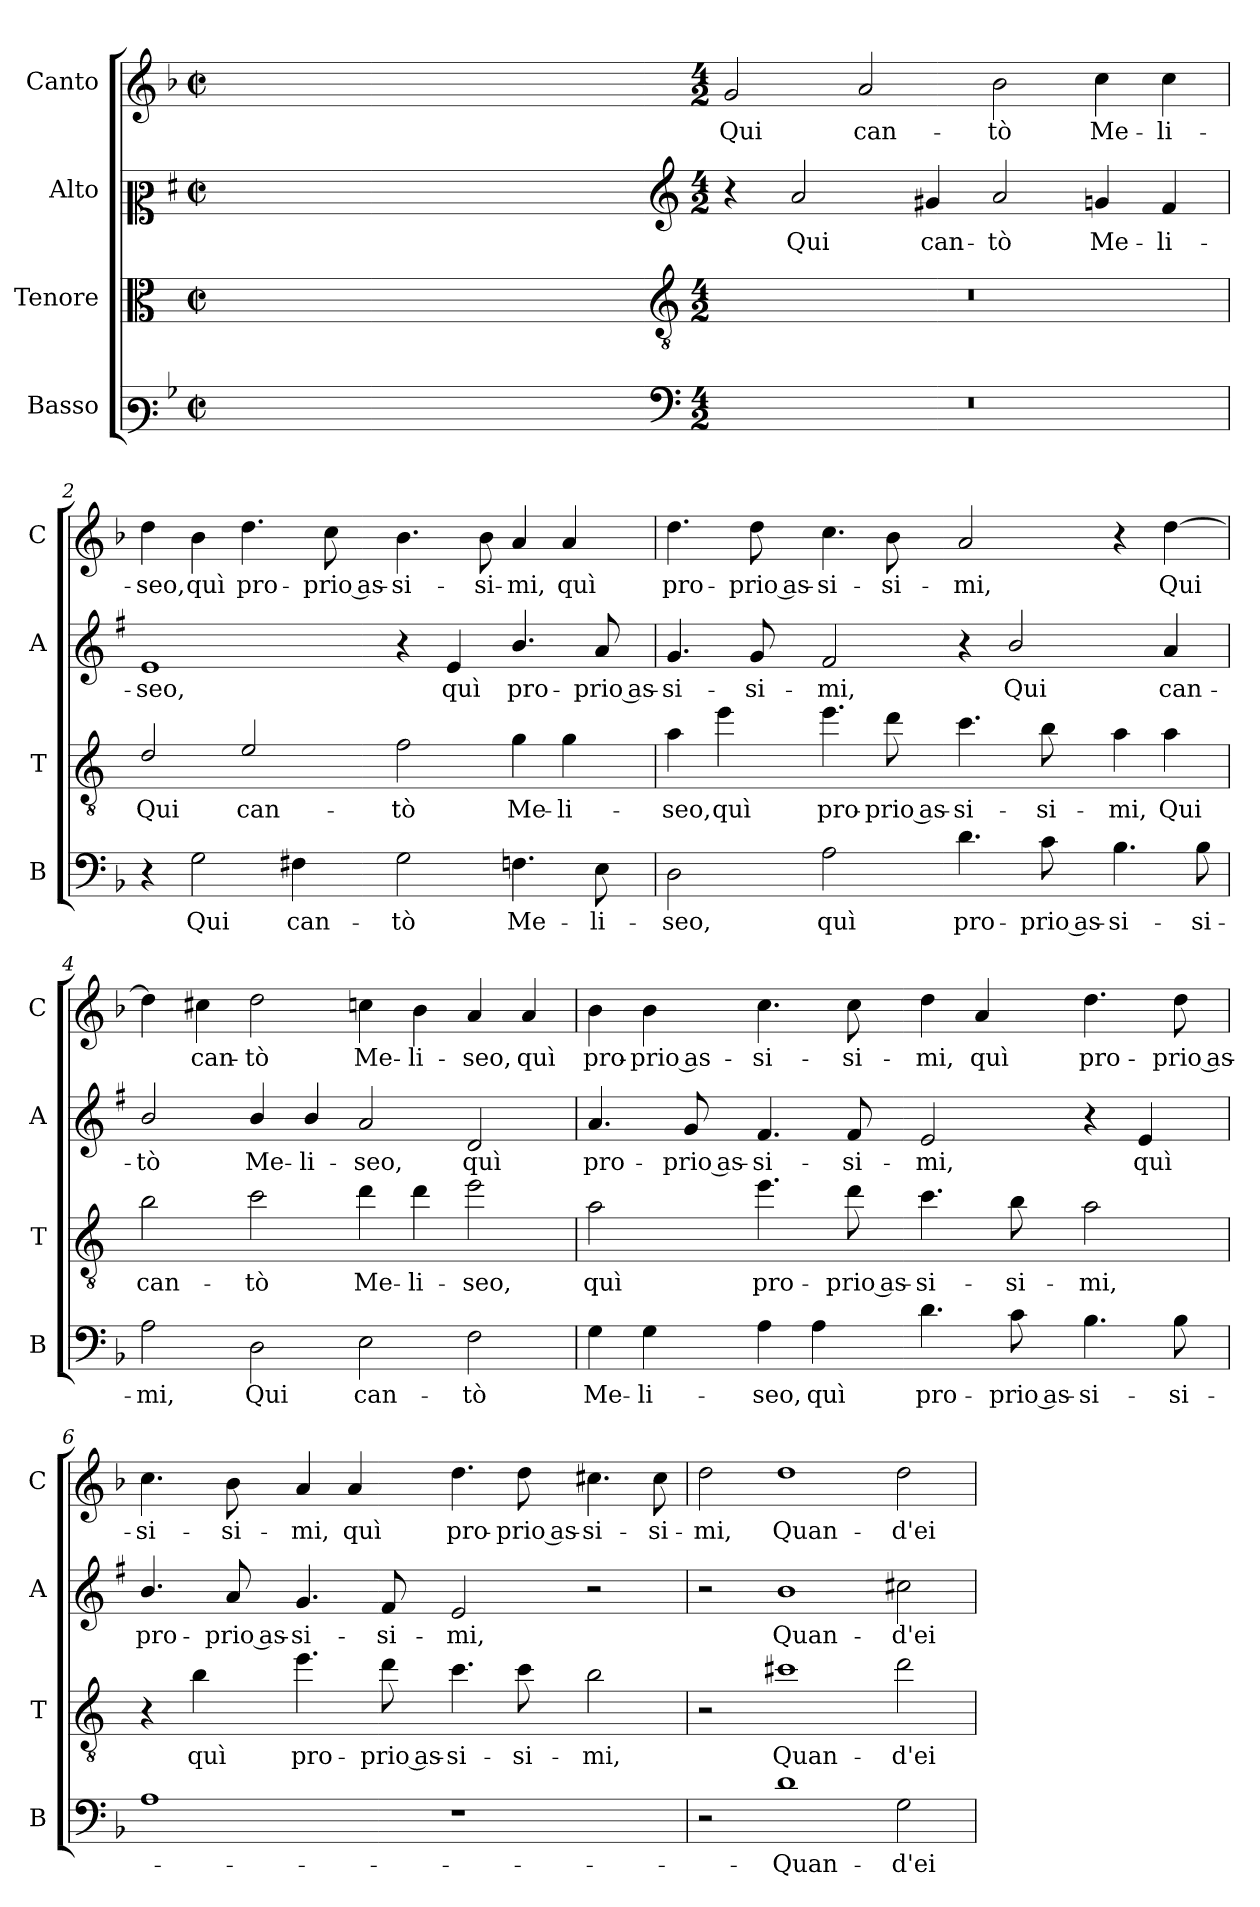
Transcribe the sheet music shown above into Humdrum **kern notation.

**kern	**text	**kern	**text	**kern	**text	**kern	**text
*part4	*part4	*part3	*part3	*part2	*part2	*part1	*part1
*staff4	*staff4	*staff3	*staff3	*staff2	*staff2	*staff1	*staff1
*I"Basso	*	*I"Tenore	*	*I"Alto	*	*I"Canto	*
*I'B	*	*I'T	*	*I'A	*	*I'C	*
*clefF3	*	*clefC3	*	*clefC2	*	*clefG2	*
*	*	*ITrd4c7	*	*ITrd1c2	*	*	*
*k[b-]	*	*k[b-]	*	*k[b-]	*	*k[b-]	*
*F:	*	*F:	*	*F:	*	*F:	*
*M2/2	*	*M2/2	*	*M2/2	*	*M2/2	*
*met(c|)	*	*met(c|)	*	*met(c|)	*	*met(c|)	*
=	=	=	=	=	=	=	=
1ryy	.	1ryy	.	1ryy	.	1ryy	.
=1X-	=1X-	=1X-	=1X-	=1X-	=1X-	=1X-	=1X-
4ryy	.	4ryy	.	4ryy	.	4ryy	.
4ryy	.	4ryy	.	4ryy	.	4ryy	.
4ryy	.	4ryy	.	4ryy	.	4ryy	.
4ryy	.	4ryy	.	4ryy	.	4ryy	.
=1-	=1-	=1-	=1-	=1-	=1-	=1-	=1-
*clefF4	*	*clefGv2	*	*clefG2	*	*	*
*M4/2	*	*M4/2	*	*M4/2	*	*M4/2	*
!	!	!	!	!	!	!	!LO:LY:b
0r	.	0r	.	4r	.	2g/	Qui
!	!	!	!	!	!LO:LY:b	!	!
.	.	.	.	2g/	Qui	.	.
!	!	!	!	!	!	!	!LO:LY:b
.	.	.	.	.	.	2a/	can-
!	!	!	!	!	!LO:LY:b	!	!
.	.	.	.	4f#X/	can-	.	.
!	!	!	!	!	!LO:LY:b	!	!LO:LY:b
.	.	.	.	2g/	-tò	2b-\	-tò
!	!	!	!	!	!LO:LY:b	!	!LO:LY:b
.	.	.	.	4fn/	Me-	4cc\	Me-
!	!	!	!	!	!LO:LY:b	!	!LO:LY:b
.	.	.	.	4e/	-li-	4cc\	-li-
=2	=2	=2	=2	=2	=2	=2	=2
!	!	!	!LO:LY:b	!	!LO:LY:b	!	!LO:LY:b
4r	.	2G/	Qui	1d	-seo,	4dd\	-seo,
!	!LO:LY:b	!	!	!	!	!	!LO:LY:b
2G\	Qui	.	.	.	.	4b-\	quì
!	!	!	!LO:LY:b	!	!	!	!LO:LY:b
.	.	2A/	can-	.	.	4.dd\	pro-
!	!LO:LY:b	!	!	!	!	!	!
4F#X\	can-	.	.	.	.	.	.
!	!	!	!	!	!	!	!LO:LY:b
.	.	.	.	.	.	8cc\	-prio as-
!	!LO:LY:b	!	!LO:LY:b	!	!	!	!LO:LY:b
2G\	-tò	2B-\	-tò	4r	.	4.b-\	-si-
!	!	!	!	!	!LO:LY:b	!	!
.	.	.	.	4d/	quì	.	.
!	!	!	!	!	!	!	!LO:LY:b
.	.	.	.	.	.	8b-\	-si-
!	!LO:LY:b	!	!LO:LY:b	!	!LO:LY:b	!	!LO:LY:b
4.Fn\	Me-	4c\	Me-	4.a/	pro-	4a/	-mi,
!	!	!	!LO:LY:b	!	!	!	!LO:LY:b
.	.	4c\	-li-	.	.	4a/	quì
!	!LO:LY:b	!	!	!	!LO:LY:b	!	!
8E\	-li-	.	.	8g/	-prio as-	.	.
!!LO:LB:g=z
=3	=3	=3	=3	=3	=3	=3	=3
!	!LO:LY:b	!	!LO:LY:b	!	!LO:LY:b	!	!LO:LY:b
2D\	-seo,	4d\	-seo,	4.f/	-si-	4.dd\	pro-
!	!	!	!LO:LY:b	!	!	!	!
.	.	4a\	quì	.	.	.	.
!	!	!	!	!	!LO:LY:b	!	!LO:LY:b
.	.	.	.	8f/	-si-	8dd\	-prio as-
!	!LO:LY:b	!	!LO:LY:b	!	!LO:LY:b	!	!LO:LY:b
2A\	quì	4.a\	pro-	2e/	-mi,	4.cc\	-si-
!	!	!	!LO:LY:b	!	!	!	!LO:LY:b
.	.	8g\	-prio as-	.	.	8b-\	-si-
!	!LO:LY:b	!	!LO:LY:b	!	!	!	!LO:LY:b
4.d\	pro-	4.f\	-si-	4r	.	2a/	-mi,
!	!	!	!	!	!LO:LY:b	!	!
.	.	.	.	2a/	Qui	.	.
!	!LO:LY:b	!	!LO:LY:b	!	!	!	!
8c\	-prio as-	8e\	-si-	.	.	.	.
!	!LO:LY:b	!	!LO:LY:b	!	!	!	!
4.B-\	-si-	4d\	-mi,	.	.	4r	.
!	!	!	!LO:LY:b	!	!LO:LY:b	!	!LO:LY:b
.	.	4d\	Qui	4g/	can-	[4dd\	Qui
!	!LO:LY:b	!	!	!	!	!	!
8B-\	-si-	.	.	.	.	.	.
=4	=4	=4	=4	=4	=4	=4	=4
!	!LO:LY:b	!	!LO:LY:b	!	!LO:LY:b	!	!
2A\	-mi,	2e\	can-	2a/	-tò	4dd\]	.
!	!	!	!	!	!	!	!LO:LY:b
.	.	.	.	.	.	4cc#X\	can-
!	!LO:LY:b	!	!LO:LY:b	!	!LO:LY:b	!	!LO:LY:b
2D\	Qui	2f\	-tò	4a/	Me-	2dd\	-tò
!	!	!	!	!	!LO:LY:b	!	!
.	.	.	.	4a/	-li-	.	.
!	!LO:LY:b	!	!LO:LY:b	!	!LO:LY:b	!	!LO:LY:b
2E\	can-	4g\	Me-	2g/	-seo,	4ccn\	Me-
!	!	!	!LO:LY:b	!	!	!	!LO:LY:b
.	.	4g\	-li-	.	.	4b-\	-li-
!	!LO:LY:b	!	!LO:LY:b	!	!LO:LY:b	!	!LO:LY:b
2F\	-tò	2a\	-seo,	2c/	quì	4a/	-seo,
!	!	!	!	!	!	!	!LO:LY:b
.	.	.	.	.	.	4a/	quì
=5	=5	=5	=5	=5	=5	=5	=5
!	!LO:LY:b	!	!LO:LY:b	!	!LO:LY:b	!	!LO:LY:b
4G\	Me-	2d\	quì	4.g/	pro-	4b-\	pro-
!	!LO:LY:b	!	!	!	!	!	!LO:LY:b
4G\	-li-	.	.	.	.	4b-\	-prio as-
!	!	!	!	!	!LO:LY:b	!	!
.	.	.	.	8f/	-prio as-	.	.
!	!LO:LY:b	!	!LO:LY:b	!	!LO:LY:b	!	!LO:LY:b
4A\	-seo,	4.a\	pro-	4.e/	-si-	4.cc\	-si-
!	!LO:LY:b	!	!	!	!	!	!
4A\	quì	.	.	.	.	.	.
!	!	!	!LO:LY:b	!	!LO:LY:b	!	!LO:LY:b
.	.	8g\	-prio as-	8e/	-si-	8cc\	-si-
!	!LO:LY:b	!	!LO:LY:b	!	!LO:LY:b	!	!LO:LY:b
4.d\	pro-	4.f\	-si-	2d/	-mi,	4dd\	-mi,
!	!	!	!	!	!	!	!LO:LY:b
.	.	.	.	.	.	4a/	quì
!	!LO:LY:b	!	!LO:LY:b	!	!	!	!
8c\	-prio as-	8e\	-si-	.	.	.	.
!	!LO:LY:b	!	!LO:LY:b	!	!	!	!LO:LY:b
4.B-\	-si-	2d\	-mi,	4r	.	4.dd\	pro-
!	!	!	!	!	!LO:LY:b	!	!
.	.	.	.	4d/	quì	.	.
!	!LO:LY:b	!	!	!	!	!	!LO:LY:b
8B-\	-si-	.	.	.	.	8dd\	-prio as-
!!LO:LB:g=z
=6	=6	=6	=6	=6	=6	=6	=6
!	!	!	!	!	!LO:LY:b	!	!LO:LY:b
1A	.	4r	.	4.a/	pro-	4.cc\	-si-
!	!	!	!LO:LY:b	!	!	!	!
.	.	4e\	quì	.	.	.	.
!	!	!	!	!	!LO:LY:b	!	!LO:LY:b
.	.	.	.	8g/	-prio as-	8b-\	-si-
!	!	!	!LO:LY:b	!	!LO:LY:b	!	!LO:LY:b
.	.	4.a\	pro-	4.f/	-si-	4a/	-mi,
!	!	!	!	!	!	!	!LO:LY:b
.	.	.	.	.	.	4a/	quì
!	!	!	!LO:LY:b	!	!LO:LY:b	!	!
.	.	8g\	-prio as-	8e/	-si-	.	.
!	!	!	!LO:LY:b	!	!LO:LY:b	!	!LO:LY:b
1r	.	4.f\	-si-	2d/	-mi,	4.dd\	pro-
!	!	!	!LO:LY:b	!	!	!	!LO:LY:b
.	.	8f\	-si-	.	.	8dd\	-prio as-
!	!	!	!LO:LY:b	!	!	!	!LO:LY:b
.	.	2e\	-mi,	2r	.	4.cc#X\	-si-
!	!	!	!	!	!	!	!LO:LY:b
.	.	.	.	.	.	8cc#\	-si-
=7	=7	=7	=7	=7	=7	=7	=7
!	!	!	!	!	!	!	!LO:LY:b
2r	.	2r	.	2r	.	2dd\	-mi,
!	!LO:LY:b	!	!LO:LY:b	!	!LO:LY:b	!	!LO:LY:b
1d	-Quan-	1f#X	Quan-	1a	Quan-	1dd	Quan-
!	!LO:LY:b	!	!LO:LY:b	!	!LO:LY:b	!	!LO:LY:b
2G\	-d'ei	2g\	-d'ei	2bn\	-d'ei	2dd\	-d'ei
=	=	=	=	=	=	=	=
*-	*-	*-	*-	*-	*-	*-	*-
